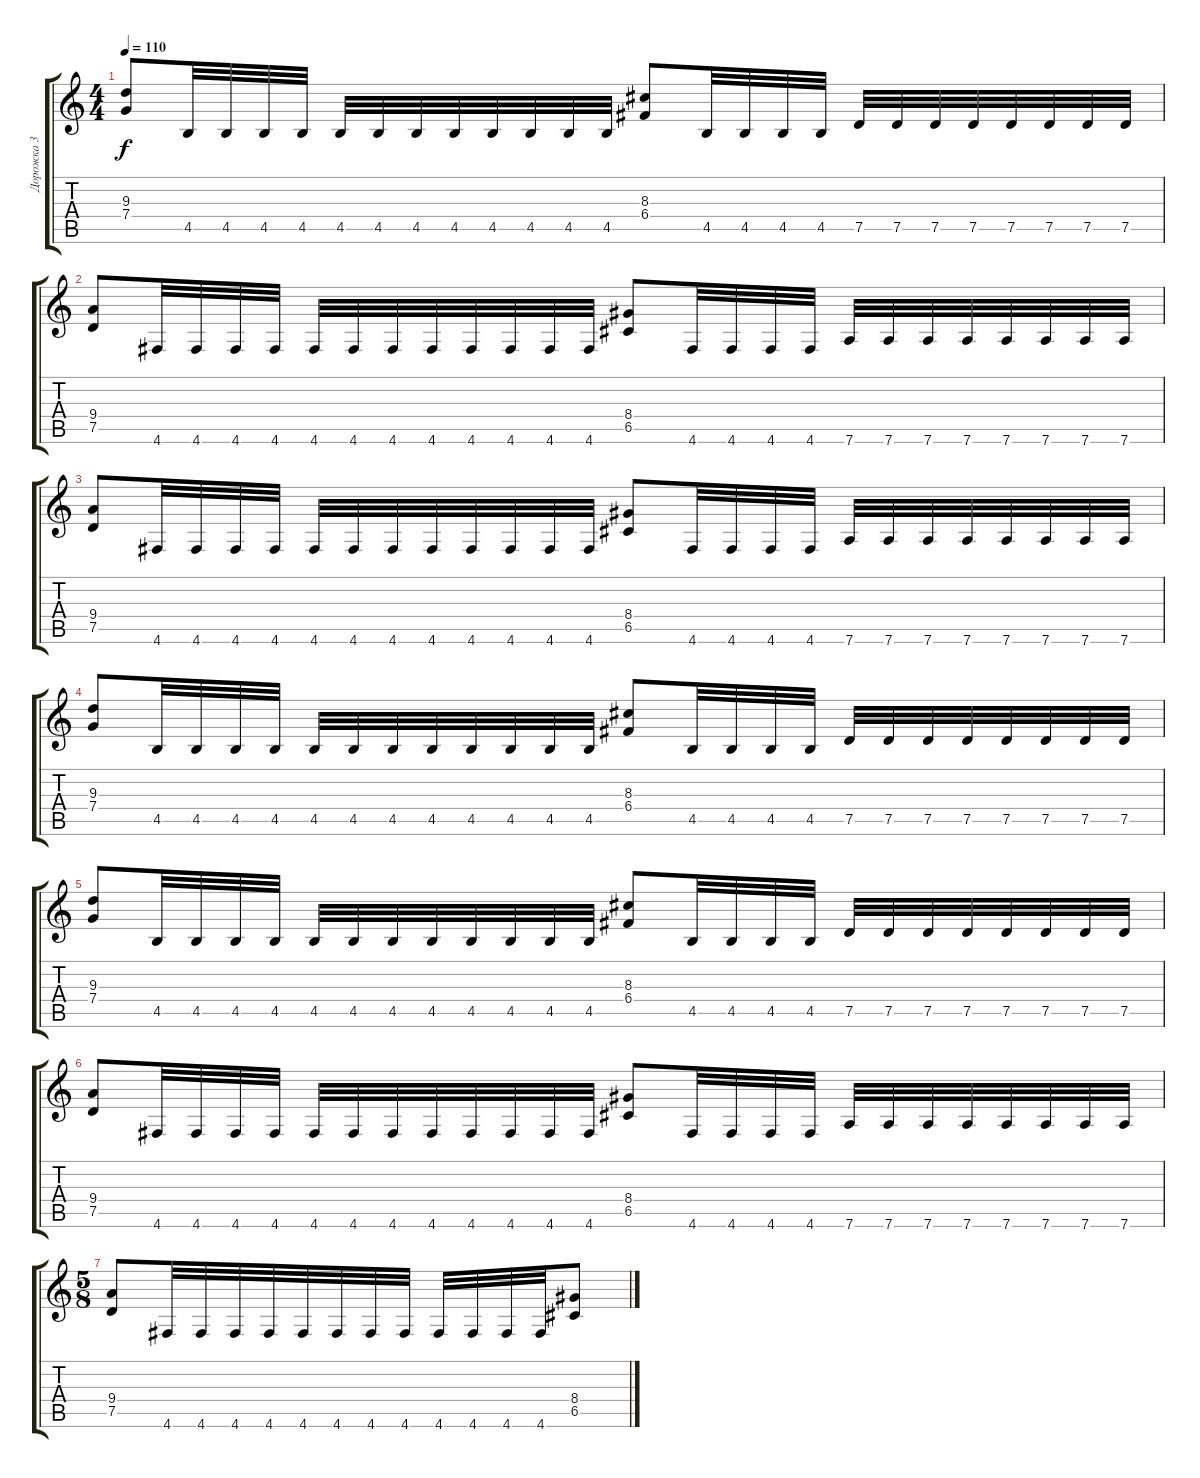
\track ("Дорожка 3" "Дорожка 3") {instrument overdrivenguitar}
\staff {score tabs}
\tuning (D4 A3 F3 C3 G2 D2) {hide}
\ts (4 4)
\tempo 110
\clef g2
\ks c
(9.3 7.4).8{dy f} 4.5.32 4.5.32 4.5.32 4.5.32 4.5.32 4.5.32 4.5.32 4.5.32 4.5.32 4.5.32 4.5.32 4.5.32 (8.3 6.4).8 4.5.32 4.5.32 4.5.32 4.5.32 7.5.32 7.5.32 7.5.32 7.5.32 7.5.32 7.5.32 7.5.32 7.5.32 |
(9.4 7.5).8 4.6.32 4.6.32 4.6.32 4.6.32 4.6.32 4.6.32 4.6.32 4.6.32 4.6.32 4.6.32 4.6.32 4.6.32 (8.4 6.5).8 4.6.32 4.6.32 4.6.32 4.6.32 7.6.32 7.6.32 7.6.32 7.6.32 7.6.32 7.6.32 7.6.32 7.6.32 |
(9.4 7.5).8 4.6.32 4.6.32 4.6.32 4.6.32 4.6.32 4.6.32 4.6.32 4.6.32 4.6.32 4.6.32 4.6.32 4.6.32 (8.4 6.5).8 4.6.32 4.6.32 4.6.32 4.6.32 7.6.32 7.6.32 7.6.32 7.6.32 7.6.32 7.6.32 7.6.32 7.6.32 |
(9.3 7.4).8 4.5.32 4.5.32 4.5.32 4.5.32 4.5.32 4.5.32 4.5.32 4.5.32 4.5.32 4.5.32 4.5.32 4.5.32 (8.3 6.4).8 4.5.32 4.5.32 4.5.32 4.5.32 7.5.32 7.5.32 7.5.32 7.5.32 7.5.32 7.5.32 7.5.32 7.5.32 |
(9.3 7.4).8 4.5.32 4.5.32 4.5.32 4.5.32 4.5.32 4.5.32 4.5.32 4.5.32 4.5.32 4.5.32 4.5.32 4.5.32 (8.3 6.4).8 4.5.32 4.5.32 4.5.32 4.5.32 7.5.32 7.5.32 7.5.32 7.5.32 7.5.32 7.5.32 7.5.32 7.5.32 |
(9.4 7.5).8 4.6.32 4.6.32 4.6.32 4.6.32 4.6.32 4.6.32 4.6.32 4.6.32 4.6.32 4.6.32 4.6.32 4.6.32 (8.4 6.5).8 4.6.32 4.6.32 4.6.32 4.6.32 7.6.32 7.6.32 7.6.32 7.6.32 7.6.32 7.6.32 7.6.32 7.6.32 |
\ts (5 8)
(9.4 7.5).8 4.6.32 4.6.32 4.6.32 4.6.32 4.6.32 4.6.32 4.6.32 4.6.32 4.6.32 4.6.32 4.6.32 4.6.32 (8.4 6.5).8
